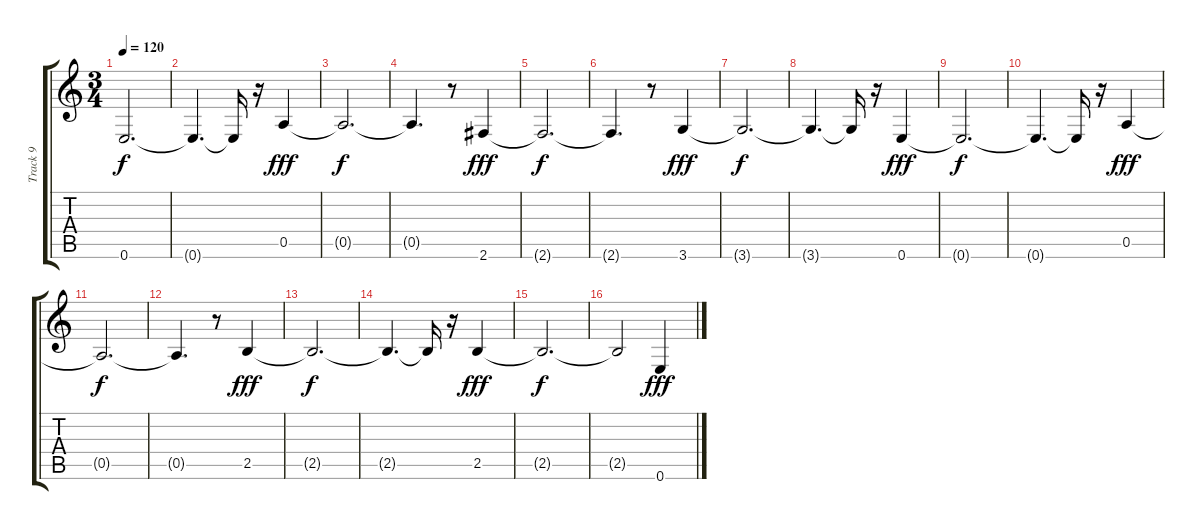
\track ("Track 9" "Track 9") {instrument acousticguitarnylon}
\staff {score tabs}
\tuning (E4 B3 G3 D3 A2 E2) {hide}
\ts (3 4)
\tempo 120
\clef g2
\ks c
0.6{t}.2{d dy f} |
0.6{t}.4{d} 0.6{t}.16 r.16 0.5.4{dy fff} |
0.5{t}.2{d dy f} |
0.5{t}.4{d} r.8 2.6.4{dy fff} |
2.6{t}.2{d dy f} |
2.6{t}.4{d} r.8 3.6.4{dy fff} |
3.6{t}.2{d dy f} |
3.6{t}.4{d} 3.6{t}.16 r.16 0.6.4{dy fff} |
0.6{t}.2{d dy f} |
0.6{t}.4{d} 0.6{t}.16 r.16 0.5.4{dy fff} |
0.5{t}.2{d dy f} |
0.5{t}.4{d} r.8 2.5.4{dy fff} |
2.5{t}.2{d dy f} |
2.5{t}.4{d} 2.5{t}.16 r.16 2.5.4{dy fff} |
2.5{t}.2{d dy f} |
2.5{t}.2 0.6.4{dy fff}
